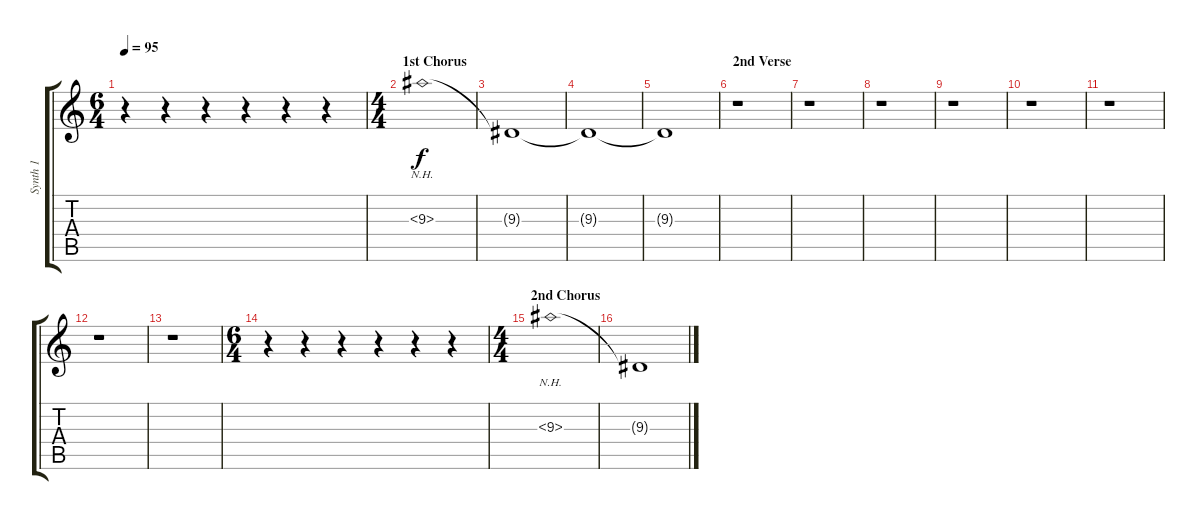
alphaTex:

\track ("Synth 1" "Synth 1") {instrument synthvoice}
\staff {score tabs}
\tuning (Eb4 Bb3 Gb3 Db3 Ab2 Db2) {hide}
\ts (6 4)
\tempo 95
\clef g2
\ks c
r.4{dy f} r.4 r.4 r.4 r.4 r.4 |
\ts (4 4)
\section ("" "1st Chorus")
9.3{nh}.1 |
9.3{t}.1 |
9.3{t}.1 |
9.3{t}.1 |
\section ("" "2nd Verse")
r.1 |
r.1 |
r.1 |
r.1 |
r.1 |
r.1 |
r.1 |
r.1 |
\ts (6 4)
r.4 r.4 r.4 r.4 r.4 r.4 |
\ts (4 4)
\section ("" "2nd Chorus")
9.3{nh}.1 |
9.3{t}.1
